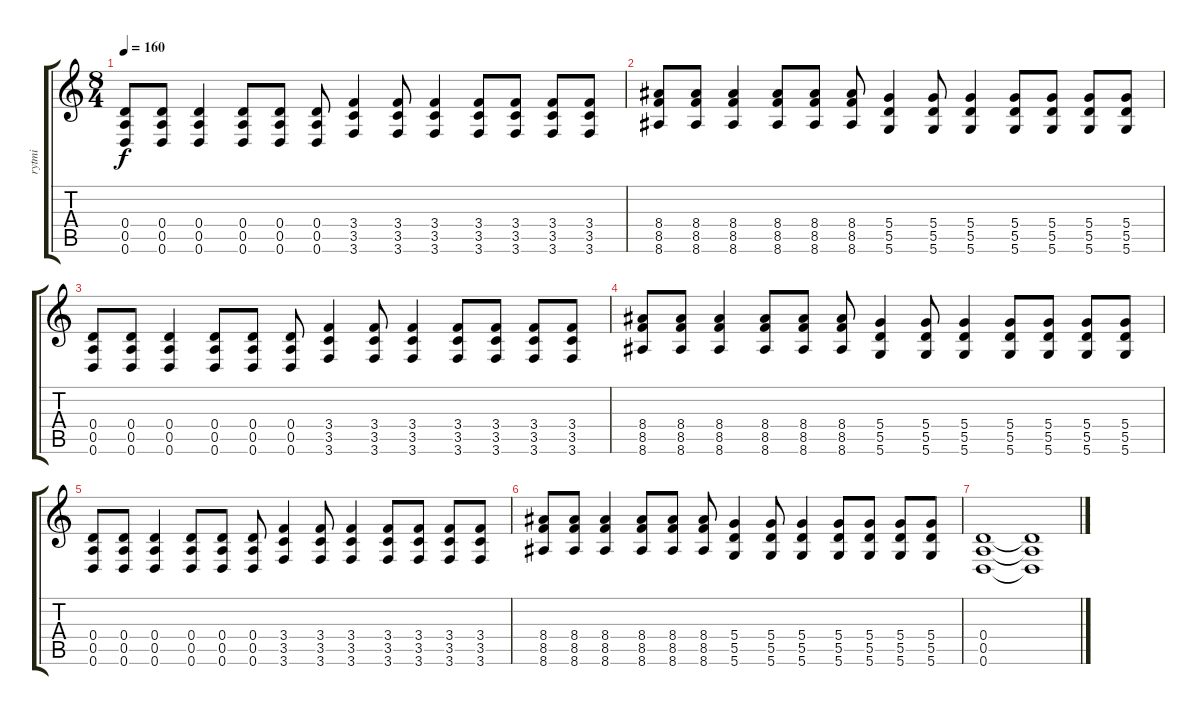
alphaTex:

\track ("rytmi" "rytmi") {instrument distortionguitar}
\staff {score tabs}
\tuning (E4 B3 G3 D3 A2 D2) {hide}
\ts (8 4)
\tempo 160
\clef g2
\ks c
(0.4 0.5 0.6).8{dy f} (0.4 0.5 0.6).8 (0.4 0.5 0.6).4 (0.4 0.5 0.6).8 (0.4 0.5 0.6).8 (0.4 0.5 0.6).8 (3.4 3.5 3.6).4 (3.4 3.5 3.6).8 (3.4 3.5 3.6).4 (3.4 3.5 3.6).8 (3.4 3.5 3.6).8 (3.4 3.5 3.6).8 (3.4 3.5 3.6).8 |
(8.4 8.5 8.6).8 (8.4 8.5 8.6).8 (8.4 8.5 8.6).4 (8.4 8.5 8.6).8 (8.4 8.5 8.6).8 (8.4 8.5 8.6).8 (5.4 5.5 5.6).4 (5.4 5.5 5.6).8 (5.4 5.5 5.6).4 (5.4 5.5 5.6).8 (5.4 5.5 5.6).8 (5.4 5.5 5.6).8 (5.4 5.5 5.6).8 |
(0.4 0.5 0.6).8 (0.4 0.5 0.6).8 (0.4 0.5 0.6).4 (0.4 0.5 0.6).8 (0.4 0.5 0.6).8 (0.4 0.5 0.6).8 (3.4 3.5 3.6).4 (3.4 3.5 3.6).8 (3.4 3.5 3.6).4 (3.4 3.5 3.6).8 (3.4 3.5 3.6).8 (3.4 3.5 3.6).8 (3.4 3.5 3.6).8 |
(8.4 8.5 8.6).8 (8.4 8.5 8.6).8 (8.4 8.5 8.6).4 (8.4 8.5 8.6).8 (8.4 8.5 8.6).8 (8.4 8.5 8.6).8 (5.4 5.5 5.6).4 (5.4 5.5 5.6).8 (5.4 5.5 5.6).4 (5.4 5.5 5.6).8 (5.4 5.5 5.6).8 (5.4 5.5 5.6).8 (5.4 5.5 5.6).8 |
(0.4 0.5 0.6).8 (0.4 0.5 0.6).8 (0.4 0.5 0.6).4 (0.4 0.5 0.6).8 (0.4 0.5 0.6).8 (0.4 0.5 0.6).8 (3.4 3.5 3.6).4 (3.4 3.5 3.6).8 (3.4 3.5 3.6).4 (3.4 3.5 3.6).8 (3.4 3.5 3.6).8 (3.4 3.5 3.6).8 (3.4 3.5 3.6).8 |
(8.4 8.5 8.6).8 (8.4 8.5 8.6).8 (8.4 8.5 8.6).4 (8.4 8.5 8.6).8 (8.4 8.5 8.6).8 (8.4 8.5 8.6).8 (5.4 5.5 5.6).4 (5.4 5.5 5.6).8 (5.4 5.5 5.6).4 (5.4 5.5 5.6).8 (5.4 5.5 5.6).8 (5.4 5.5 5.6).8 (5.4 5.5 5.6).8 |
(0.4 0.5 0.6).1 (0.4{t} 0.5{t} 0.6{t}).1
